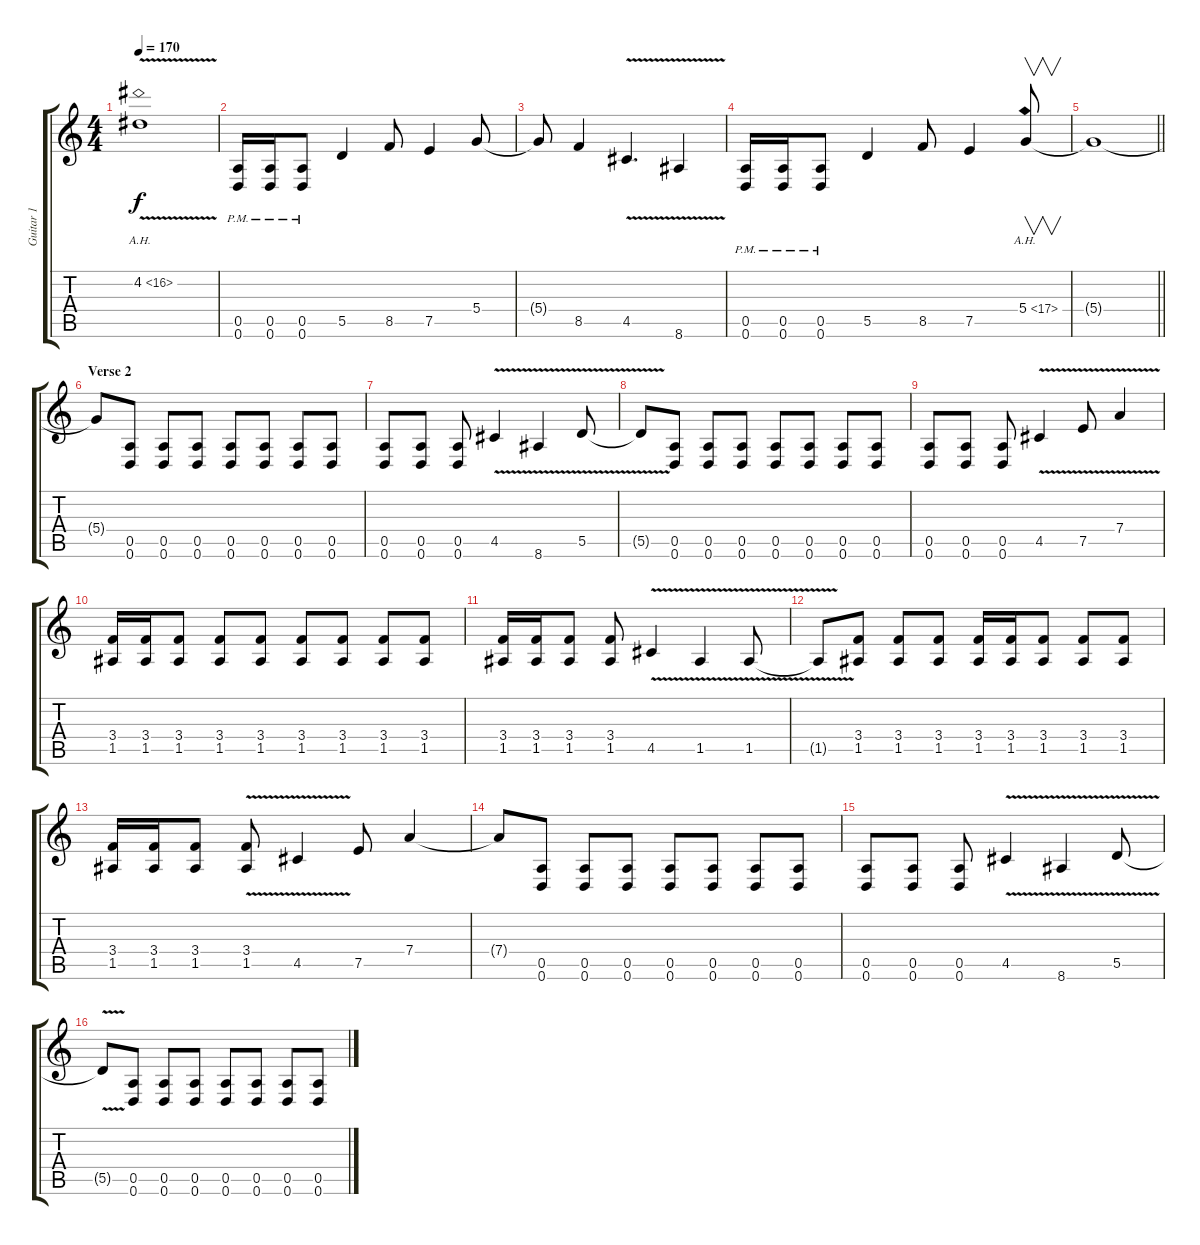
\track ("Guitar 1" "Guitar 1") {instrument distortionguitar}
\staff {score tabs}
\tuning (E4 B3 G3 D3 A2 D2) {hide}
\ts (4 4)
\tempo 170
\clef g2
\ks c
4.2{ah 12 v}.1{dy f} |
(0.5{pm} 0.6{pm}).16{volume 16 balance 8} (0.5{pm} 0.6{pm}).16 (0.5{pm} 0.6{pm}).8 5.5.4 8.5.8 7.5.4 5.4.8 |
5.4{t}.8 8.5.4 4.5{v}.4{d} 8.6{v}.4 |
(0.5{pm} 0.6{pm}).16 (0.5{pm} 0.6{pm}).16 (0.5{pm} 0.6{pm}).8 5.5.4 8.5.8 7.5.4 5.4{ah 12}.8{v} |
\barLineRight lightlight
5.4{t}.1 |
\section ("" "Verse 2")
5.4{t}.8{volume 13 balance 0} (0.5 0.6).8 (0.5 0.6).8 (0.5 0.6).8 (0.5 0.6).8 (0.5 0.6).8 (0.5 0.6).8 (0.5 0.6).8 |
(0.5 0.6).8 (0.5 0.6).8 (0.5 0.6).8 4.5{v}.4 8.6{v}.4 5.5{v}.8 |
5.5{t}.8 (0.5 0.6).8 (0.5 0.6).8 (0.5 0.6).8 (0.5 0.6).8 (0.5 0.6).8 (0.5 0.6).8 (0.5 0.6).8 |
(0.5 0.6).8 (0.5 0.6).8 (0.5 0.6).8 4.5{v}.4 7.5{v}.8 7.4{v}.4 |
(3.4 1.5).16 (3.4 1.5).16 (3.4 1.5).8 (3.4 1.5).8 (3.4 1.5).8 (3.4 1.5).8 (3.4 1.5).8 (3.4 1.5).8 (3.4 1.5).8 |
(3.4 1.5).16 (3.4 1.5).16 (3.4 1.5).8 (3.4 1.5).8 4.5{v}.4 1.5{v}.4 1.5{v}.8 |
1.5{t}.8 (3.4 1.5).8 (3.4 1.5).8 (3.4 1.5).8 (3.4 1.5).16 (3.4 1.5).16 (3.4 1.5).8 (3.4 1.5).8 (3.4 1.5).8 |
(3.4 1.5).16 (3.4 1.5).16 (3.4 1.5).8 (3.4 1.5{v}).8 4.5{v}.4 7.5.8 7.4.4 |
7.4{t}.8 (0.5 0.6).8 (0.5 0.6).8 (0.5 0.6).8 (0.5 0.6).8 (0.5 0.6).8 (0.5 0.6).8 (0.5 0.6).8 |
(0.5 0.6).8 (0.5 0.6).8 (0.5 0.6).8 4.5{v}.4 8.6{v}.4 5.5{v}.8 |
5.5{t}.8 (0.5 0.6).8 (0.5 0.6).8 (0.5 0.6).8 (0.5 0.6).8 (0.5 0.6).8 (0.5 0.6).8 (0.5 0.6).8
